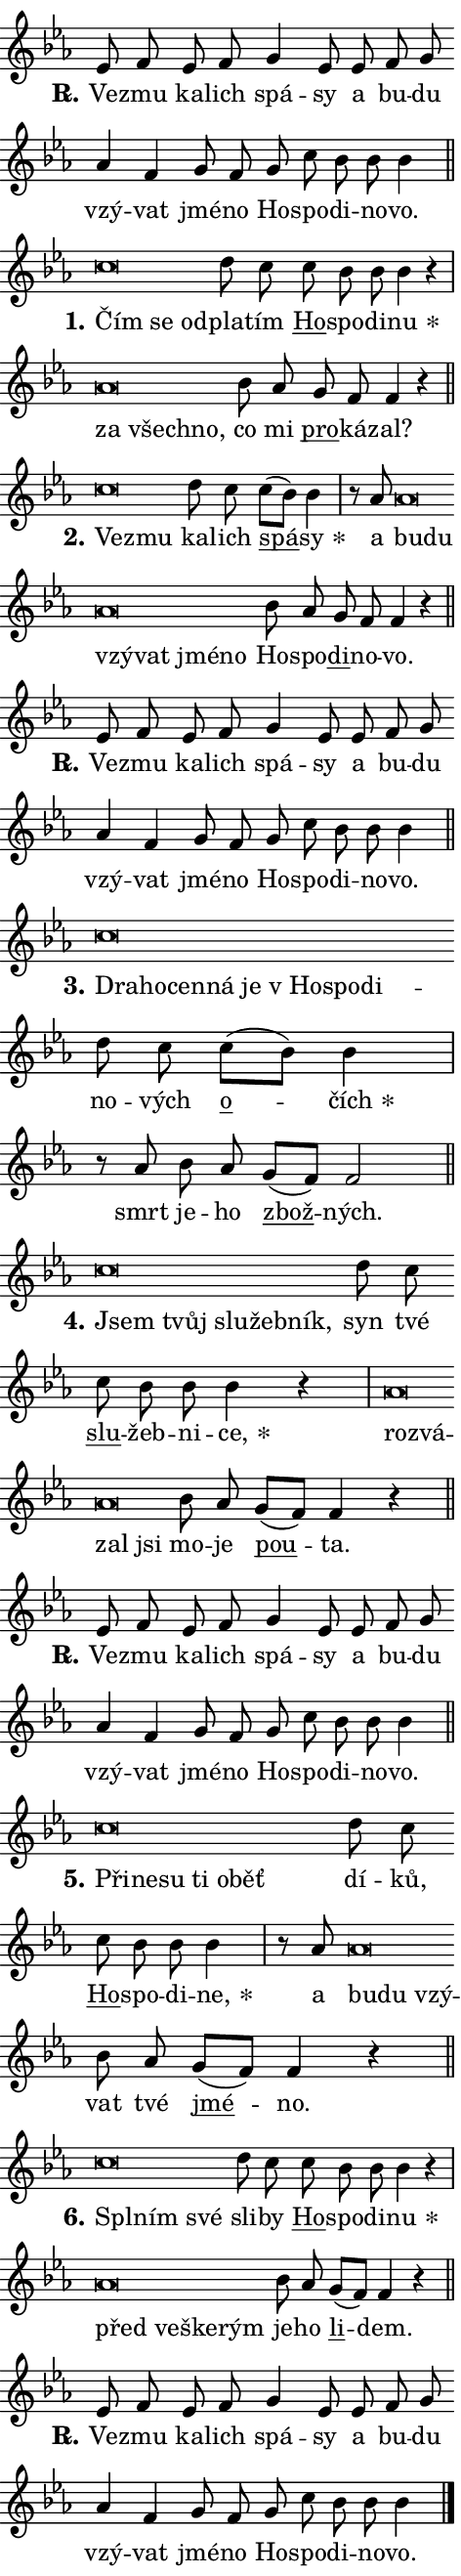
\version "2.24.0"
\header { tagline = "" }
\paper {
  indent = 0\cm
  top-margin = 0\cm
  right-margin = 0.13\cm % to fit lyric hyphens
  bottom-margin = 0\cm
  left-margin = 0\cm
  paper-width = 8\cm
  page-breaking = #ly:one-page-breaking
  system-system-spacing.basic-distance = #11
  score-system-spacing.basic-distance = #11
  ragged-last = ##f
}


%% Author: Thomas Morley
%% https://lists.gnu.org/archive/html/lilypond-user/2020-05/msg00002.html
#(define (line-position grob)
"Returns position of @var[grob} in current system:
   @code{'start}, if at first time-step
   @code{'end}, if at last time-step
   @code{'middle} otherwise
"
  (let* ((col (ly:item-get-column grob))
         (ln (ly:grob-object col 'left-neighbor))
         (rn (ly:grob-object col 'right-neighbor))
         (col-to-check-left (if (ly:grob? ln) ln col))
         (col-to-check-right (if (ly:grob? rn) rn col))
         (break-dir-left
           (and
             (ly:grob-property col-to-check-left 'non-musical #f)
             (ly:item-break-dir col-to-check-left)))
         (break-dir-right
           (and
             (ly:grob-property col-to-check-right 'non-musical #f)
             (ly:item-break-dir col-to-check-right))))
        (cond ((eqv? 1 break-dir-left) 'start)
              ((eqv? -1 break-dir-right) 'end)
              (else 'middle))))

#(define (tranparent-at-line-position vctor)
  (lambda (grob)
  "Relying on @code{line-position} select the relevant enry from @var{vctor}.
Used to determine transparency,"
    (case (line-position grob)
      ((end) (not (vector-ref vctor 0)))
      ((middle) (not (vector-ref vctor 1)))
      ((start) (not (vector-ref vctor 2))))))

noteHeadBreakVisibility =
#(define-music-function (break-visibility)(vector?)
"Makes @code{NoteHead}s transparent relying on @var{break-visibility}"
#{
  \override NoteHead.transparent =
    #(tranparent-at-line-position break-visibility)
#})

#(define delete-ledgers-for-transparent-note-heads
  (lambda (grob)
    "Reads whether a @code{NoteHead} is transparent.
If so this @code{NoteHead} is removed from @code{'note-heads} from
@var{grob}, which is supposed to be @code{LedgerLineSpanner}.
As a result ledgers are not printed for this @code{NoteHead}"
    (let* ((nhds-array (ly:grob-object grob 'note-heads))
           (nhds-list
             (if (ly:grob-array? nhds-array)
                 (ly:grob-array->list nhds-array)
                 '()))
           ;; Relies on the transparent-property being done before
           ;; Staff.LedgerLineSpanner.after-line-breaking is executed.
           ;; This is fragile ...
           (to-keep
             (remove
               (lambda (nhd)
                 (ly:grob-property nhd 'transparent #f))
               nhds-list)))
      ;; TODO find a better method to iterate over grob-arrays, similiar
      ;; to filter/remove etc for lists
      ;; For now rebuilt from scratch
      (set! (ly:grob-object grob 'note-heads)  '())
      (for-each
        (lambda (nhd)
          (ly:pointer-group-interface::add-grob grob 'note-heads nhd))
        to-keep))))

squashNotes = {
  \override NoteHead.X-extent = #'(-0.2 . 0.2)
  \override NoteHead.Y-extent = #'(-0.75 . 0)
  \override NoteHead.stencil =
    #(lambda (grob)
       (let ((pos (ly:grob-property grob 'staff-position)))
         (begin
           (if (< pos -7) (display "ERROR: Lower brevis then expected\n") (display ""))
           (if (<= pos -6) ly:text-interface::print ly:note-head::print))))
}
unSquashNotes = {
  \revert NoteHead.X-extent
  \revert NoteHead.Y-extent
  \revert NoteHead.stencil
}

hideNotes = \noteHeadBreakVisibility #begin-of-line-visible
unHideNotes = \noteHeadBreakVisibility #all-visible

% work-around for resetting accidentals
% https://lilypond.org/doc/v2.23/Documentation/notation/displaying-rhythms#unmetered-music
cadenzaMeasure = {
  \cadenzaOff
  \partial 1024 s1024
  \cadenzaOn
}

#(define-markup-command (accent layout props text) (markup?)
  "Underline accented syllable"
  (interpret-markup layout props
    #{\markup \override #'(offset . 4.3) \underline { #text }#}))

responsum = \markup \concat {
  "R" \hspace #-1.05 \path #0.1 #'((moveto 0 0.07) (lineto 0.9 0.8)) \hspace #0.05 "."
}

spaceSize = #0.6828661417322834 % exact space size for TeX Gyre Schola

\layout {
  \context {
    \Staff
    \remove "Time_signature_engraver"
    \override LedgerLineSpanner.after-line-breaking = #delete-ledgers-for-transparent-note-heads
  }
  \context {
    \Lyrics {
      \override LyricSpace.minimum-distance = \spaceSize
      \override LyricText.font-name = #"TeX Gyre Schola"
      \override LyricText.font-size = 1
      \override StanzaNumber.font-name = #"TeX Gyre Schola Bold"
      \override StanzaNumber.font-size = 1
    }
  }
  \context {
    \Score 
    \override NoteHead.text =
      #(lambda (grob) 
        (let ((pos (ly:grob-property grob 'staff-position)))
          #{\markup {
            \combine
              \halign #-0.55 \raise #(if (= pos -6) 0 0.5) \override #'(thickness . 2) \draw-line #'(3.2 . 0)
              \musicglyph "noteheads.sM1"
          }#}))
  }
}

% magnetic-lyrics.ily
%
%   written by
%     Jean Abou Samra <jean@abou-samra.fr>
%     Werner Lemberg <wl@gnu.org>
%
%   adapted by
%     Jiri Hon <jiri.hon@gmail.com>
%
% Version 2022-Apr-15

% https://www.mail-archive.com/lilypond-user@gnu.org/msg149350.html

#(define (Left_hyphen_pointer_engraver context)
   "Collect syllable-hyphen-syllable occurrences in lyrics and store
them in properties.  This engraver only looks to the left.  For
example, if the lyrics input is @code{foo -- bar}, it does the
following.

@itemize @bullet
@item
Set the @code{text} property of the @code{LyricHyphen} grob between
@q{foo} and @q{bar} to @code{foo}.

@item
Set the @code{left-hyphen} property of the @code{LyricText} grob with
text @q{foo} to the @code{LyricHyphen} grob between @q{foo} and
@q{bar}.
@end itemize

Use this auxiliary engraver in combination with the
@code{lyric-@/text::@/apply-@/magnetic-@/offset!} hook."
   (let ((hyphen #f)
         (text #f))
     (make-engraver
      (acknowledgers
       ((lyric-syllable-interface engraver grob source-engraver)
        (set! text grob)))
      (end-acknowledgers
       ((lyric-hyphen-interface engraver grob source-engraver)
        ;(when (not (grob::has-interface grob 'lyric-space-interface))
          (set! hyphen grob)));)
      ((stop-translation-timestep engraver)
       (when (and text hyphen)
         (ly:grob-set-object! text 'left-hyphen hyphen))
       (set! text #f)
       (set! hyphen #f)))))

#(define (lyric-text::apply-magnetic-offset! grob)
   "If the space between two syllables is less than the value in
property @code{LyricText@/.details@/.squash-threshold}, move the right
syllable to the left so that it gets concatenated with the left
syllable.

Use this function as a hook for
@code{LyricText@/.after-@/line-@/breaking} if the
@code{Left_@/hyphen_@/pointer_@/engraver} is active."
   (let ((hyphen (ly:grob-object grob 'left-hyphen #f)))
     (when hyphen
       (let ((left-text (ly:spanner-bound hyphen LEFT)))
         (when (grob::has-interface left-text 'lyric-syllable-interface)
           (let* ((common (ly:grob-common-refpoint grob left-text X))
                  (this-x-ext (ly:grob-extent grob common X))
                  (left-x-ext
                   (begin
                     ;; Trigger magnetism for left-text.
                     (ly:grob-property left-text 'after-line-breaking)
                     (ly:grob-extent left-text common X)))
                  ;; `delta` is the gap width between two syllables.
                  (delta (- (interval-start this-x-ext)
                            (interval-end left-x-ext)))
                  (details (ly:grob-property grob 'details))
                  (threshold (assoc-get 'squash-threshold details 0.2)))
             (when (< delta threshold)
               (let* (;; We have to manipulate the input text so that
                      ;; ligatures crossing syllable boundaries are not
                      ;; disabled.  For languages based on the Latin
                      ;; script this is essentially a beautification.
                      ;; However, for non-Western scripts it can be a
                      ;; necessity.
                      (lt (ly:grob-property left-text 'text))
                      (rt (ly:grob-property grob 'text))
                      (is-space (grob::has-interface hyphen 'lyric-space-interface))
                      (space (if is-space " " ""))
                      (extra-delta (if is-space spaceSize 0))
                      ;; Append new syllable.
                      (ltrt-space (if (and (string? lt) (string? rt))
                                (string-append lt space rt)
                                (make-concat-markup (list lt space rt))))
                      ;; Right-align `ltrt` to the right side.
                      (ltrt-space-markup (grob-interpret-markup
                               grob
                               (make-translate-markup
                                (cons (interval-length this-x-ext) 0)
                                (make-right-align-markup ltrt-space)))))
                 (begin
                   ;; Don't print `left-text`.
                   (ly:grob-set-property! left-text 'stencil #f)
                   ;; Set text and stencil (which holds all collected
                   ;; syllables so far) and shift it to the left.
                   (ly:grob-set-property! grob 'text ltrt-space)
                   (ly:grob-set-property! grob 'stencil ltrt-space-markup)
                   (ly:grob-translate-axis! grob (- (- delta extra-delta)) X))))))))))


#(define (lyric-hyphen::displace-bounds-first grob)
   ;; Make very sure this callback isn't triggered too early.
   (let ((left (ly:spanner-bound grob LEFT))
         (right (ly:spanner-bound grob RIGHT)))
     (ly:grob-property left 'after-line-breaking)
     (ly:grob-property right 'after-line-breaking)
     (ly:lyric-hyphen::print grob)))

squashThreshold = #0.4

\layout {
  \context {
    \Lyrics
    \consists #Left_hyphen_pointer_engraver
    \override LyricText.after-line-breaking =
      #lyric-text::apply-magnetic-offset!
    \override LyricHyphen.stencil = #lyric-hyphen::displace-bounds-first
    \override LyricText.details.squash-threshold = \squashThreshold
    \override LyricHyphen.minimum-distance = 0
    \override LyricHyphen.minimum-length = \squashThreshold
  }
}

squashText = \override LyricText.details.squash-threshold = 9999
unSquashText = \override LyricText.details.squash-threshold = \squashThreshold

leftText = \override LyricText.self-alignment-X = #LEFT
unLeftText = \revert LyricText.self-alignment-X

starOffset = #(lambda (grob) 
                (let ((x_offset (ly:self-alignment-interface::aligned-on-x-parent grob)))
                  (if (= x_offset 0) 0 (+ x_offset 1.2))))

star = #(define-music-function (syllable)(string?)
"Append star separator at the end of a syllable"
#{
  \once \override LyricText.X-offset = #starOffset
  \lyricmode { \markup {
    #syllable
    \override #'((font-name . "TeX Gyre Schola Bold")) \hspace #0.2 \lower #0.65 \larger "*"
  } }
#})

starAccent = #(define-music-function (syllable)(string?)
"Append star separator at the end of a syllable and make accent"
#{
  \once \override LyricText.X-offset = #starOffset
  \lyricmode { \markup {
    \accent #syllable
    \override #'((font-name . "TeX Gyre Schola Bold")) \hspace #0.2 \lower #0.65 \larger "*"
  } }
#})

breath = #(define-music-function (syllable)(string?)
"Append breathing indicator at the end of a syllable"
#{
  \lyricmode { \markup { #syllable "+" } }
#})

optionalBreath = #(define-music-function (syllable)(string?)
"Append optional breathing indicator at the end of a syllable"
#{
  \lyricmode { \markup { #syllable "(+)" } }
#})


\score {
    <<
        \new Voice = "melody" { \cadenzaOn \key es \major \relative { es'8 f es f g4 es8 es \bar "" f g \bar "" as4 f \bar "" g8 f g c bes bes bes4 \cadenzaMeasure \bar "||" \break } }
        \new Lyrics \lyricsto "melody" { \lyricmode { \set stanza = \responsum
Ve -- zmu ka -- lich spá -- sy a bu -- du vzý -- vat jmé -- no Ho -- spo -- di -- no -- vo. } }
    >>
    \layout {}
}

\score {
    <<
        \new Voice = "melody" { \cadenzaOn \key es \major \relative { \squashNotes c''\breve*1/16 \hideNotes \breve*1/16 \breve*1/16 \bar "" \unHideNotes \unSquashNotes d8 c \bar "" c bes bes bes4 r \cadenzaMeasure \bar "|" \squashNotes as\breve*1/16 \hideNotes \breve*1/16 \breve*1/16 \bar "" \unHideNotes \unSquashNotes bes8 as \bar "" g f f4 r \cadenzaMeasure \bar "||" \break } }
        \new Lyrics \lyricsto "melody" { \lyricmode { \set stanza = "1."
\leftText Čím \squashText se od -- \unLeftText \unSquashText pla -- tím \markup \accent Ho -- spo -- di -- \star nu \leftText za \squashText všech -- no, \unLeftText \unSquashText co mi \markup \accent pro -- ká -- zal? } }
    >>
    \layout {}
}

\score {
    <<
        \new Voice = "melody" { \cadenzaOn \key es \major \relative { \squashNotes c''\breve*1/16 \hideNotes \breve*1/16 \bar "" \unHideNotes \unSquashNotes d8 c \bar "" c[( bes)] bes4 \cadenzaMeasure \bar "|" r8 as8 \squashNotes as\breve*1/16 \hideNotes \breve*1/16 \bar "" \breve*1/16 \bar "" \breve*1/16 \bar "" \breve*1/16 \breve*1/16 \bar "" \unHideNotes \unSquashNotes bes8 as \bar "" g f f4 r \cadenzaMeasure \bar "||" \break } }
        \new Lyrics \lyricsto "melody" { \lyricmode { \set stanza = "2."
\leftText Ve -- \squashText zmu \unLeftText \unSquashText ka -- lich \markup \accent spá -- \star sy a \leftText bu -- \squashText du vzý -- vat jmé -- no \unLeftText \unSquashText Ho -- spo -- \markup \accent di -- no -- vo. } }
    >>
    \layout {}
}

\score {
    <<
        \new Voice = "melody" { \cadenzaOn \key es \major \relative { es'8 f es f g4 es8 es \bar "" f g \bar "" as4 f \bar "" g8 f g c bes bes bes4 \cadenzaMeasure \bar "||" \break } }
        \new Lyrics \lyricsto "melody" { \lyricmode { \set stanza = \responsum
Ve -- zmu ka -- lich spá -- sy a bu -- du vzý -- vat jmé -- no Ho -- spo -- di -- no -- vo. } }
    >>
    \layout {}
}

\score {
    <<
        \new Voice = "melody" { \cadenzaOn \key es \major \relative { \squashNotes c''\breve*1/16 \hideNotes \breve*1/16 \bar "" \breve*1/16 \bar "" \breve*1/16 \bar "" \breve*1/16 \bar "" \breve*1/16 \bar "" \breve*1/16 \breve*1/16 \bar "" \unHideNotes \unSquashNotes d8 c \bar "" c[( bes)] bes4 \cadenzaMeasure \bar "|" r8 as8 bes8 as \bar "" g[( f)] f2 \cadenzaMeasure \bar "||" \break } }
        \new Lyrics \lyricsto "melody" { \lyricmode { \set stanza = "3."
\leftText Dra -- \squashText ho -- cen -- ná je "v Ho" -- spo -- di -- \unLeftText \unSquashText no -- vých \markup \accent o -- \star čích smrt je -- ho \markup \accent zbož -- ných. } }
    >>
    \layout {}
}

\score {
    <<
        \new Voice = "melody" { \cadenzaOn \key es \major \relative { \squashNotes c''\breve*1/16 \hideNotes \breve*1/16 \bar "" \breve*1/16 \bar "" \breve*1/16 \breve*1/16 \bar "" \unHideNotes \unSquashNotes d8 c \bar "" c bes bes bes4 r \cadenzaMeasure \bar "|" \squashNotes as\breve*1/16 \hideNotes \breve*1/16 \bar "" \breve*1/16 \breve*1/16 \bar "" \unHideNotes \unSquashNotes bes8 as \bar "" g[( f)] f4 r \cadenzaMeasure \bar "||" \break } }
        \new Lyrics \lyricsto "melody" { \lyricmode { \set stanza = "4."
\leftText Jsem \squashText tvůj slu -- žeb -- ník, \unLeftText \unSquashText syn tvé \markup \accent slu -- žeb -- ni -- \star ce, \leftText roz -- \squashText vá -- zal jsi \unLeftText \unSquashText mo -- je \markup \accent pou -- ta. } }
    >>
    \layout {}
}

\score {
    <<
        \new Voice = "melody" { \cadenzaOn \key es \major \relative { es'8 f es f g4 es8 es \bar "" f g \bar "" as4 f \bar "" g8 f g c bes bes bes4 \cadenzaMeasure \bar "||" \break } }
        \new Lyrics \lyricsto "melody" { \lyricmode { \set stanza = \responsum
Ve -- zmu ka -- lich spá -- sy a bu -- du vzý -- vat jmé -- no Ho -- spo -- di -- no -- vo. } }
    >>
    \layout {}
}

\score {
    <<
        \new Voice = "melody" { \cadenzaOn \key es \major \relative { \squashNotes c''\breve*1/16 \hideNotes \breve*1/16 \bar "" \breve*1/16 \bar "" \breve*1/16 \bar "" \breve*1/16 \breve*1/16 \bar "" \unHideNotes \unSquashNotes d8 c \bar "" c bes bes bes4 \cadenzaMeasure \bar "|" r8 as8 \squashNotes as\breve*1/16 \hideNotes \breve*1/16 \breve*1/16 \bar "" \unHideNotes \unSquashNotes bes8 as \bar "" g[( f)] f4 r \cadenzaMeasure \bar "||" \break } }
        \new Lyrics \lyricsto "melody" { \lyricmode { \set stanza = "5."
\leftText Při -- \squashText ne -- su ti o -- běť \unLeftText \unSquashText dí -- ků, \markup \accent Ho -- spo -- di -- \star ne, a \leftText bu -- \squashText du vzý -- \unLeftText \unSquashText vat tvé \markup \accent jmé -- no. } }
    >>
    \layout {}
}

\score {
    <<
        \new Voice = "melody" { \cadenzaOn \key es \major \relative { \squashNotes c''\breve*1/16 \hideNotes \breve*1/16 \breve*1/16 \bar "" \unHideNotes \unSquashNotes d8 c \bar "" c bes bes bes4 r \cadenzaMeasure \bar "|" \squashNotes as\breve*1/16 \hideNotes \breve*1/16 \bar "" \breve*1/16 \breve*1/16 \bar "" \unHideNotes \unSquashNotes bes8 as \bar "" g[( f)] f4 r \cadenzaMeasure \bar "||" \break } }
        \new Lyrics \lyricsto "melody" { \lyricmode { \set stanza = "6."
\leftText Spl -- \squashText ním své \unLeftText \unSquashText sli -- by \markup \accent Ho -- spo -- di -- \star nu \leftText před \squashText ve -- ške -- rým \unLeftText \unSquashText je -- ho \markup \accent li -- dem. } }
    >>
    \layout {}
}

\score {
    <<
        \new Voice = "melody" { \cadenzaOn \key es \major \relative { es'8 f es f g4 es8 es \bar "" f g \bar "" as4 f \bar "" g8 f g c bes bes bes4 \cadenzaMeasure \bar "||" \break } \bar "|." }
        \new Lyrics \lyricsto "melody" { \lyricmode { \set stanza = \responsum
Ve -- zmu ka -- lich spá -- sy a bu -- du vzý -- vat jmé -- no Ho -- spo -- di -- no -- vo. } }
    >>
    \layout {}
}
